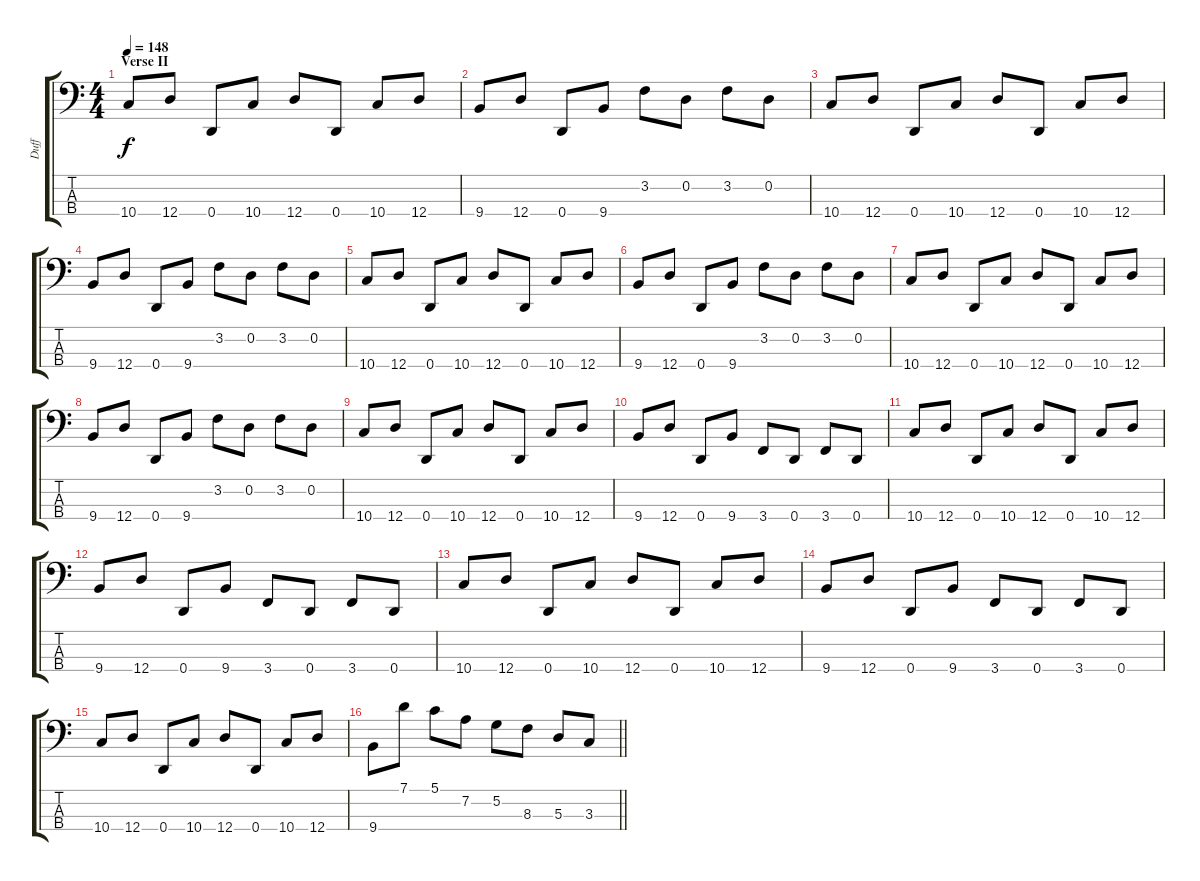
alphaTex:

\track ("Duff" "Duff") {instrument electricbasspick}
\staff {score tabs}
\tuning (G2 D2 A1 D1) {hide}
\ts (4 4)
\section ("" "Verse II")
\tempo 148
\clef f4
\ks c
10.4.8{dy f} 12.4.8 0.4.8 10.4.8 12.4.8 0.4.8 10.4.8 12.4.8 |
9.4.8 12.4.8 0.4.8 9.4.8 3.2.8 0.2.8 3.2.8 0.2.8 |
10.4.8 12.4.8 0.4.8 10.4.8 12.4.8 0.4.8 10.4.8 12.4.8 |
9.4.8 12.4.8 0.4.8 9.4.8 3.2.8 0.2.8 3.2.8 0.2.8 |
10.4.8 12.4.8 0.4.8 10.4.8 12.4.8 0.4.8 10.4.8 12.4.8 |
9.4.8 12.4.8 0.4.8 9.4.8 3.2.8 0.2.8 3.2.8 0.2.8 |
10.4.8 12.4.8 0.4.8 10.4.8 12.4.8 0.4.8 10.4.8 12.4.8 |
9.4.8 12.4.8 0.4.8 9.4.8 3.2.8 0.2.8 3.2.8 0.2.8 |
10.4.8 12.4.8 0.4.8 10.4.8 12.4.8 0.4.8 10.4.8 12.4.8 |
9.4.8 12.4.8 0.4.8 9.4.8 3.4.8 0.4.8 3.4.8 0.4.8 |
10.4.8 12.4.8 0.4.8 10.4.8 12.4.8 0.4.8 10.4.8 12.4.8 |
9.4.8 12.4.8 0.4.8 9.4.8 3.4.8 0.4.8 3.4.8 0.4.8 |
10.4.8 12.4.8 0.4.8 10.4.8 12.4.8 0.4.8 10.4.8 12.4.8 |
9.4.8 12.4.8 0.4.8 9.4.8 3.4.8 0.4.8 3.4.8 0.4.8 |
10.4.8 12.4.8 0.4.8 10.4.8 12.4.8 0.4.8 10.4.8 12.4.8 |
\barLineRight lightlight
9.4.8 7.1.8 5.1.8 7.2.8 5.2.8 8.3.8 5.3.8 3.3.8
